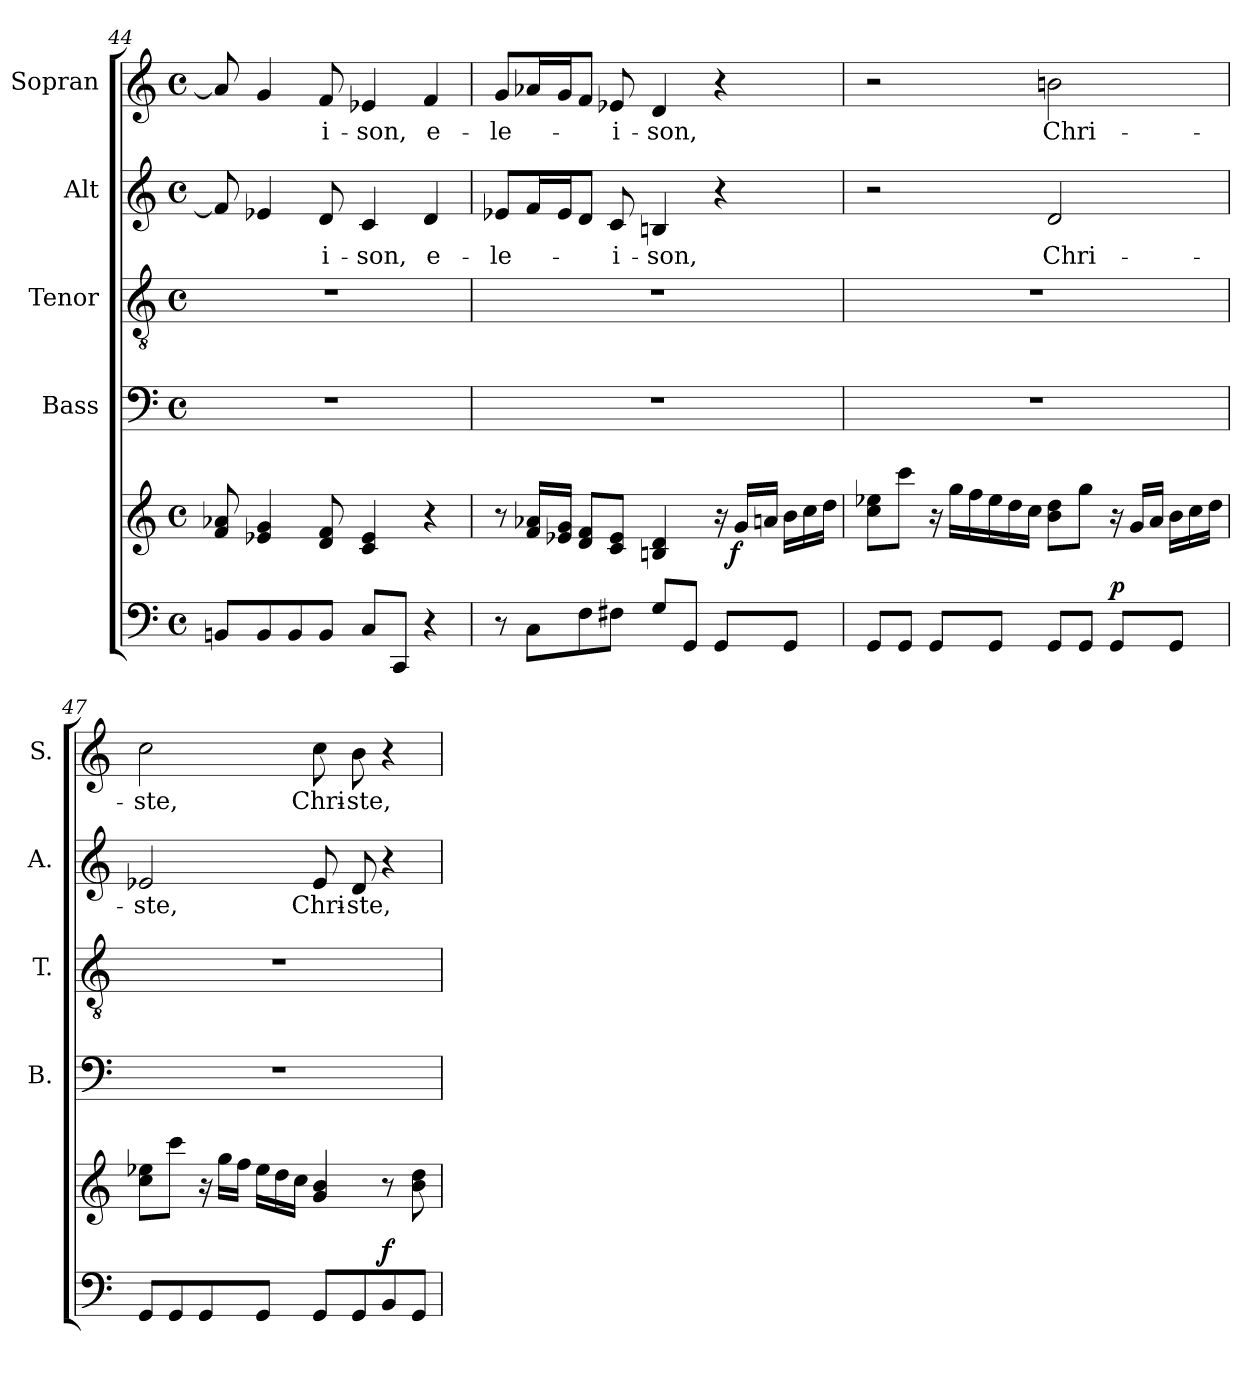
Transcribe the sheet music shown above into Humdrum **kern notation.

**kern	**kern	**dynam	**kern	**kern	**kern	**text	**kern	**text
*part5	*part5	*part5	*part4	*part3	*part2	*part2	*part1	*part1
*staff6	*staff5	*staff5/6	*staff4	*staff3	*staff2	*staff2	*staff1	*staff1
*	*	*	*I"Bass	*I"Tenor	*I"Alt	*	*I"Sopran	*
*	*	*	*I'B.	*I'T.	*I'A.	*	*I'S.	*
*clefF4	*clefG2	*	*clefF4	*clefGv2	*clefG2	*	*clefG2	*
*k[]	*k[]	*	*k[]	*k[]	*k[]	*	*k[]	*
*C:	*C:	*	*C:	*C:	*C:	*	*C:	*
*M4/4	*M4/4	*	*M4/4	*M4/4	*M4/4	*	*M4/4	*
*met(c)	*met(c)	*	*met(c)	*met(c)	*met(c)	*	*met(c)	*
=44	=44	=44	=44	=44	=44	=44	=44	=44
8BBn/L	8f/ 8a-X/	.	1r	1r	8f/]	.	8a-/]	.
8BB/	4e-X/ 4g/	.	.	.	4e-X/	.	4g/	.
8BB/	.	.	.	.	.	.	.	.
!	!	!	!	!	!	!LO:LY:b	!	!LO:LY:b
8BB/J	8d/ 8f/	.	.	.	8d/	-i-	8f/	-i-
!	!	!	!	!	!	!LO:LY:b	!	!LO:LY:b
8C/L	4c/ 4e-/	.	.	.	4c/	-son,	4e-X/	-son,
8CC/J	.	.	.	.	.	.	.	.
!	!	!	!	!	!	!LO:LY:b	!	!LO:LY:b
4r	4r	.	.	.	4d/	e-	4f/	e-
!!LO:PB:g=z
=45	=45	=45	=45	=45	=45	=45	=45	=45
!	!	!	!	!	!	!LO:LY:b	!	!LO:LY:b
8r	8r	.	1r	1r	8e-X/L	-le-	8g/L	-le-
8C\L	16f/ 16a-X/LL	.	.	.	16f/L	.	16a-X/L	.
.	16e-X/ 16g/JJ	.	.	.	16e-/J	.	16g/J	.
8F\	8d/ 8f/L	.	.	.	8d/J	.	8f/J	.
!	!	!	!	!	!	!LO:LY:b	!	!LO:LY:b
8F#X\J	8c/ 8e-/J	.	.	.	8c/	-i-	8e-X/	-i-
!	!	!	!	!	!	!LO:LY:b	!	!LO:LY:b
8G/L	4Bn/ 4d/	.	.	.	4Bn/	-son,	4d/	-son,
8GG/J	.	.	.	.	.	.	.	.
*	*Xtuplet	*	*	*	*	*	*	*
8GG/L	24r	.	.	.	4r	.	4r	.
!	!	!LO:DY:b	!	!	!	!	!	!
.	24g/LL	f	.	.	.	.	.	.
.	24a/JJ	.	.	.	.	.	.	.
8GG/J	24b\LL	.	.	.	.	.	.	.
.	24cc\	.	.	.	.	.	.	.
.	24dd\JJ	.	.	.	.	.	.	.
=46	=46	=46	=46	=46	=46	=46	=46	=46
8GG/L	8cc\ 8ee-X\L	.	1r	1r	2r	.	2r	.
8GG/J	8ccc\J	.	.	.	.	.	.	.
8GG/L	24r	.	.	.	.	.	.	.
.	24gg\LL	.	.	.	.	.	.	.
.	24ff\	.	.	.	.	.	.	.
8GG/J	24ee-\	.	.	.	.	.	.	.
.	24dd\	.	.	.	.	.	.	.
.	24cc\JJ	.	.	.	.	.	.	.
!	!	!	!	!	!	!LO:LY:b	!	!LO:LY:b
8GG/L	8b\ 8dd\L	.	.	.	2d/	Chri-	2bn\	Chri-
8GG/J	8gg\J	.	.	.	.	.	.	.
!	!	!LO:DY:a=2	!	!	!	!	!	!
8GG/L	24r	p	.	.	.	.	.	.
.	24g/LL	.	.	.	.	.	.	.
.	24a/JJ	.	.	.	.	.	.	.
8GG/J	24b\LL	.	.	.	.	.	.	.
.	24cc\	.	.	.	.	.	.	.
.	24dd\JJ	.	.	.	.	.	.	.
=47	=47	=47	=47	=47	=47	=47	=47	=47
!	!	!	!	!	!	!LO:LY:b	!	!LO:LY:b
8GG/L	8cc\ 8ee-X\L	.	1r	1r	2e-X/	-ste,	2cc\	-ste,
8GG/	8ccc\J	.	.	.	.	.	.	.
8GG/	24r	.	.	.	.	.	.	.
.	24gg\LL	.	.	.	.	.	.	.
.	24ff\JJ	.	.	.	.	.	.	.
8GG/J	24ee-\LL	.	.	.	.	.	.	.
.	24dd\	.	.	.	.	.	.	.
.	24cc\JJ	.	.	.	.	.	.	.
!	!	!	!	!	!	!LO:LY:b	!	!LO:LY:b
8GG/L	4g/ 4b/	.	.	.	8e-/	Chri-	8cc\	Chri-
!	!	!	!	!	!	!LO:LY:b	!	!LO:LY:b
8GG/	.	.	.	.	8d/	-ste,	8b\	-ste,
!	!	!LO:DY:a=2	!	!	!	!	!	!
8BB/	8r	f	.	.	4r	.	4r	.
8GG/J	8b\ 8dd\	.	.	.	.	.	.	.
=	=	=	=	=	=	=	=	=
*-	*-	*-	*-	*-	*-	*-	*-	*-
